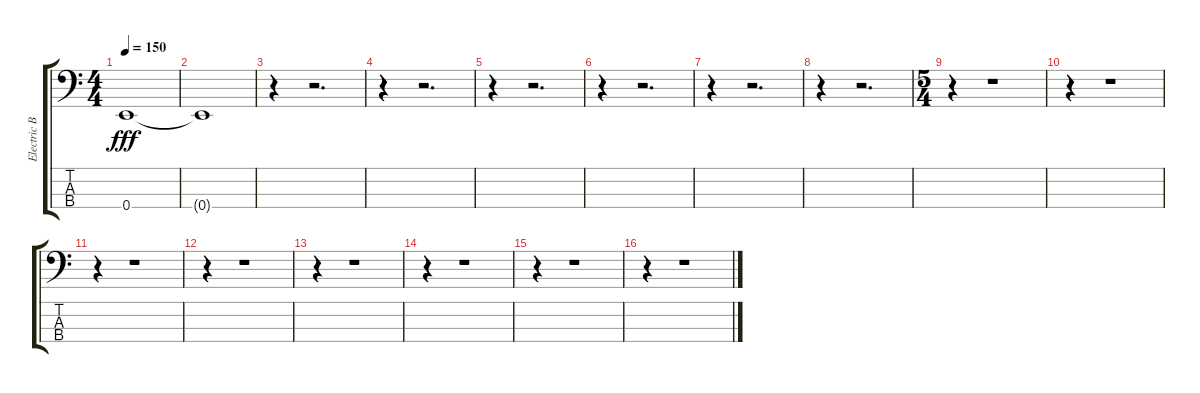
\track ("Electric Bass" "Electric B") {instrument electricbassfinger}
\staff {score tabs}
\tuning (G2 D2 A1 E1) {hide}
\ts (4 4)
\tempo 150
\clef f4
\ks c
0.4{t}.1{dy fff} |
0.4{t}.1 |
r.4 r.2{d} |
r.4 r.2{d} |
r.4 r.2{d} |
r.4 r.2{d} |
r.4 r.2{d} |
r.4 r.2{d} |
\ts (5 4)
r.4 r.1 |
r.4 r.1 |
r.4 r.1 |
r.4 r.1 |
r.4 r.1 |
r.4 r.1 |
r.4 r.1 |
r.4 r.1
